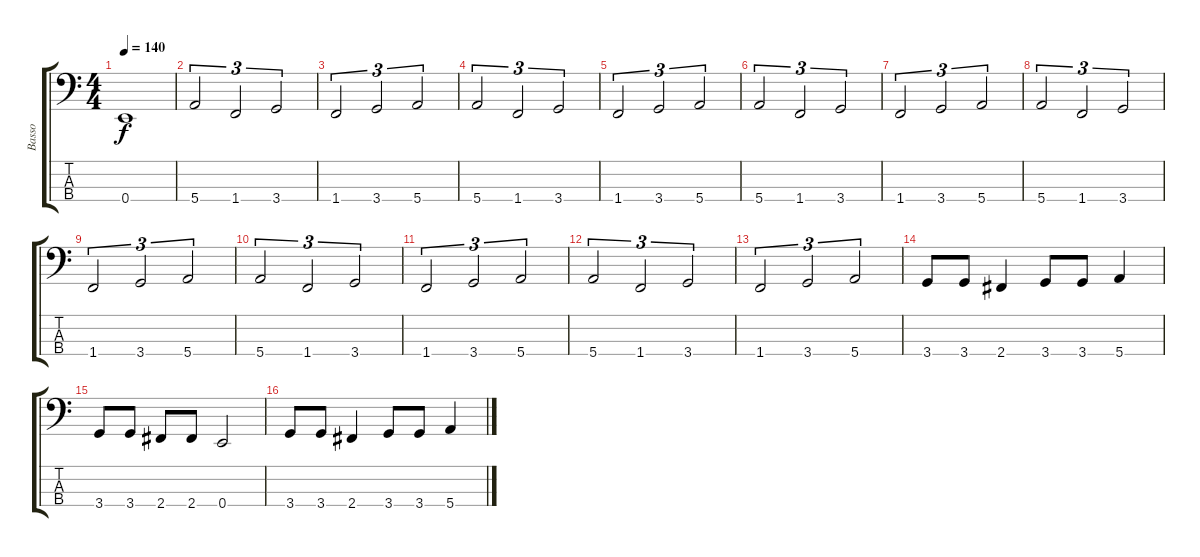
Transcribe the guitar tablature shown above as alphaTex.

\track ("Basso" "Basso") {instrument electricbassfinger}
\staff {score tabs}
\tuning (G2 D2 A1 E1) {hide}
\ts (4 4)
\tempo 140
\clef f4
\ks c
0.4.1{dy f} |
5.4.2{tu (3 2)} 1.4.2{tu (3 2)} 3.4.2{tu (3 2)} |
1.4.2{tu (3 2)} 3.4.2{tu (3 2)} 5.4.2{tu (3 2)} |
5.4.2{tu (3 2)} 1.4.2{tu (3 2)} 3.4.2{tu (3 2)} |
1.4.2{tu (3 2)} 3.4.2{tu (3 2)} 5.4.2{tu (3 2)} |
5.4.2{tu (3 2)} 1.4.2{tu (3 2)} 3.4.2{tu (3 2)} |
1.4.2{tu (3 2)} 3.4.2{tu (3 2)} 5.4.2{tu (3 2)} |
5.4.2{tu (3 2)} 1.4.2{tu (3 2)} 3.4.2{tu (3 2)} |
1.4.2{tu (3 2)} 3.4.2{tu (3 2)} 5.4.2{tu (3 2)} |
5.4.2{tu (3 2)} 1.4.2{tu (3 2)} 3.4.2{tu (3 2)} |
1.4.2{tu (3 2)} 3.4.2{tu (3 2)} 5.4.2{tu (3 2)} |
5.4.2{tu (3 2)} 1.4.2{tu (3 2)} 3.4.2{tu (3 2)} |
1.4.2{tu (3 2)} 3.4.2{tu (3 2)} 5.4.2{tu (3 2)} |
3.4.8 3.4.8 2.4.4 3.4.8 3.4.8 5.4.4 |
3.4.8 3.4.8 2.4.8 2.4.8 0.4.2 |
3.4.8 3.4.8 2.4.4 3.4.8 3.4.8 5.4.4
